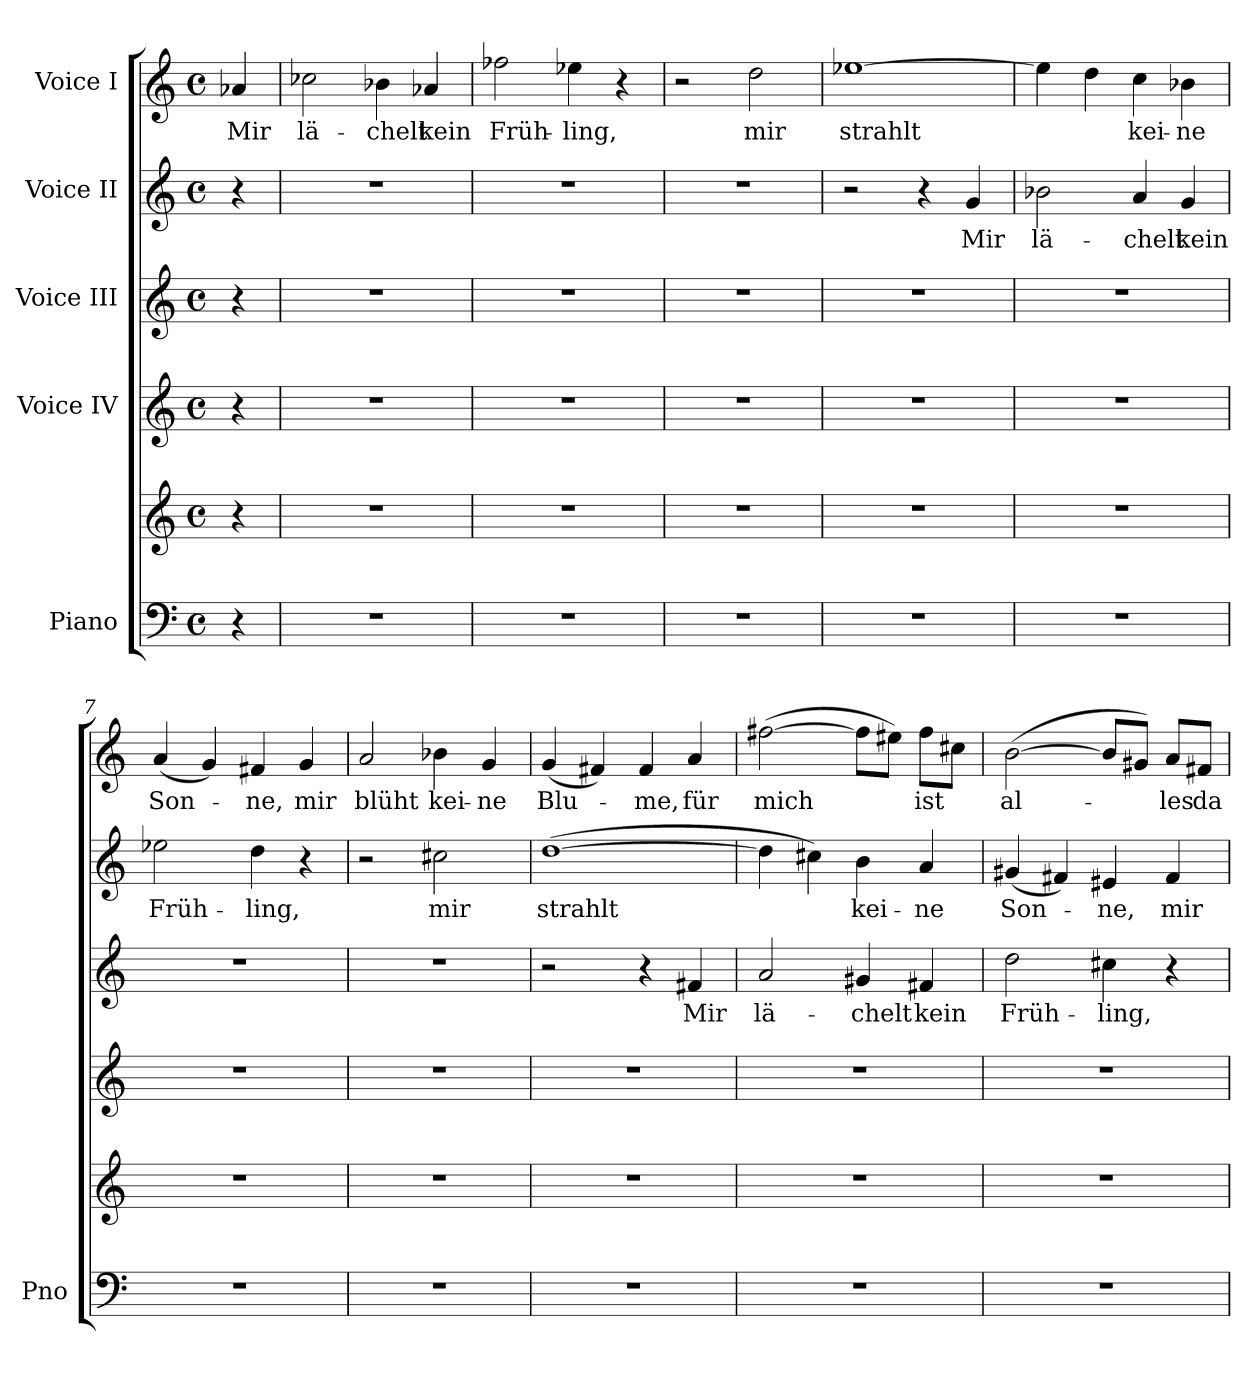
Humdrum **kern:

**kern	**kern	**kern	**kern	**text	**kern	**text	**kern	**text
*part5	*part5	*part4	*part3	*part3	*part2	*part2	*part1	*part1
*staff6	*staff5	*staff4	*staff3	*staff3	*staff2	*staff2	*staff1	*staff1
*I"Piano	*	*I"Voice IV	*I"Voice III	*	*I"Voice II	*	*I"Voice I	*
*I'Pno	*	*	*	*	*	*	*	*
*clefF4	*clefG2	*clefG2	*clefG2	*	*clefG2	*	*clefG2	*
*k[]	*k[]	*k[]	*k[]	*	*k[]	*	*k[]	*
*M4/4	*M4/4	*M4/4	*M4/4	*	*M4/4	*	*M4/4	*
*met(c)	*met(c)	*met(c)	*met(c)	*	*met(c)	*	*met(c)	*
*MM108	*MM108	*MM108	*MM108	*	*MM108	*	*MM108	*
=1	=1	=1	=1	=1	=1	=1	=1	=1
!	!	!	!	!	!	!	!	!LO:LY:b
4r	4r	4r	4r	.	4r	.	4a-X/	Mir
=2	=2	=2	=2	=2	=2	=2	=2	=2
!	!	!	!	!	!	!	!	!LO:LY:b
1r	1r	1r	1r	.	1r	.	2cc-X\	lä-
!	!	!	!	!	!	!	!	!LO:LY:b
.	.	.	.	.	.	.	4b-X\	-chelt
!	!	!	!	!	!	!	!	!LO:LY:b
.	.	.	.	.	.	.	4a-X/	kein
=3	=3	=3	=3	=3	=3	=3	=3	=3
!	!	!	!	!	!	!	!	!LO:LY:b
1r	1r	1r	1r	.	1r	.	2ff-X\	Früh-
!	!	!	!	!	!	!	!	!LO:LY:b
.	.	.	.	.	.	.	4ee-X\	-ling,
.	.	.	.	.	.	.	4r	.
=4	=4	=4	=4	=4	=4	=4	=4	=4
1r	1r	1r	1r	.	1r	.	2r	.
!	!	!	!	!	!	!	!	!LO:LY:b
.	.	.	.	.	.	.	2dd\	mir
=5	=5	=5	=5	=5	=5	=5	=5	=5
!	!	!	!	!	!	!	!	!LO:LY:b
1r	1r	1r	1r	.	2r	.	[1ee-X	strahlt
.	.	.	.	.	4r	.	.	.
!	!	!	!	!	!	!LO:LY:b	!	!
.	.	.	.	.	4g/	Mir	.	.
=6	=6	=6	=6	=6	=6	=6	=6	=6
!	!	!	!	!	!	!LO:LY:b	!	!
1r	1r	1r	1r	.	2b-X\	lä-	4ee-\]	.
.	.	.	.	.	.	.	4dd\	.
!	!	!	!	!	!	!LO:LY:b	!	!LO:LY:b
.	.	.	.	.	4a/	-chelt	4cc\	kei-
!	!	!	!	!	!	!LO:LY:b	!	!LO:LY:b
.	.	.	.	.	4g/	kein	4b-X\	-ne
=7	=7	=7	=7	=7	=7	=7	=7	=7
!	!	!	!	!	!	!LO:LY:b	!	!LO:LY:b
1r	1r	1r	1r	.	2ee-X\	Früh-	(<4a/	Son-
.	.	.	.	.	.	.	4g/)	.
!	!	!	!	!	!	!LO:LY:b	!	!LO:LY:b
.	.	.	.	.	4dd\	-ling,	4f#X/	-ne,
!	!	!	!	!	!	!	!	!LO:LY:b
.	.	.	.	.	4r	.	4g/	mir
!!LO:PB:g=z
=8	=8	=8	=8	=8	=8	=8	=8	=8
!	!	!	!	!	!	!	!	!LO:LY:b
1r	1r	1r	1r	.	2r	.	2a/	blüht
!	!	!	!	!	!	!LO:LY:b	!	!LO:LY:b
.	.	.	.	.	2cc#X\	mir	4b-X\	kei-
!	!	!	!	!	!	!	!	!LO:LY:b
.	.	.	.	.	.	.	4g/	-ne
=9	=9	=9	=9	=9	=9	=9	=9	=9
!	!	!	!	!	!	!LO:LY:b	!	!LO:LY:b
1r	1r	1r	2r	.	(>[1dd	strahlt	(<4g/	Blu-
.	.	.	.	.	.	.	4f#X/)	.
!	!	!	!	!	!	!	!	!LO:LY:b
.	.	.	4r	.	.	.	4f#/	-me,
!	!	!	!	!LO:LY:b	!	!	!	!LO:LY:b
.	.	.	4f#X/	Mir	.	.	4a/	für
=10	=10	=10	=10	=10	=10	=10	=10	=10
!	!	!	!	!LO:LY:b	!	!	!	!LO:LY:b
1r	1r	1r	2a/	lä-	4dd\]	.	(>[2ff#X\	mich
.	.	.	.	.	4cc#X\)	.	.	.
!	!	!	!	!LO:LY:b	!	!LO:LY:b	!	!
.	.	.	4g#X/	-chelt	4b\	kei-	8ff#\L]	.
.	.	.	.	.	.	.	8ee#X\J)	.
!	!	!	!	!LO:LY:b	!	!LO:LY:b	!	!LO:LY:b
.	.	.	4f#X/	kein	4a/	-ne	8ff#\L	ist
.	.	.	.	.	.	.	8cc#X\J	.
=11	=11	=11	=11	=11	=11	=11	=11	=11
!	!	!	!	!LO:LY:b	!	!LO:LY:b	!	!LO:LY:b
1r	1r	1r	2dd\	Früh-	(<4g#X/	Son-	(>[2b\	al-
.	.	.	.	.	4f#X/)	.	.	.
!	!	!	!	!LO:LY:b	!	!LO:LY:b	!	!
.	.	.	4cc#X\	-ling,	4e#X/	-ne,	8b/L]	.
.	.	.	.	.	.	.	8g#X/J)	.
!	!	!	!	!	!	!LO:LY:b	!	!LO:LY:b
.	.	.	4r	.	4f#/	mir	8a/L	-les
!	!	!	!	!	!	!	!	!LO:LY:b
.	.	.	.	.	.	.	8f#X/J	da-
=	=	=	=	=	=	=	=	=
*-	*-	*-	*-	*-	*-	*-	*-	*-
